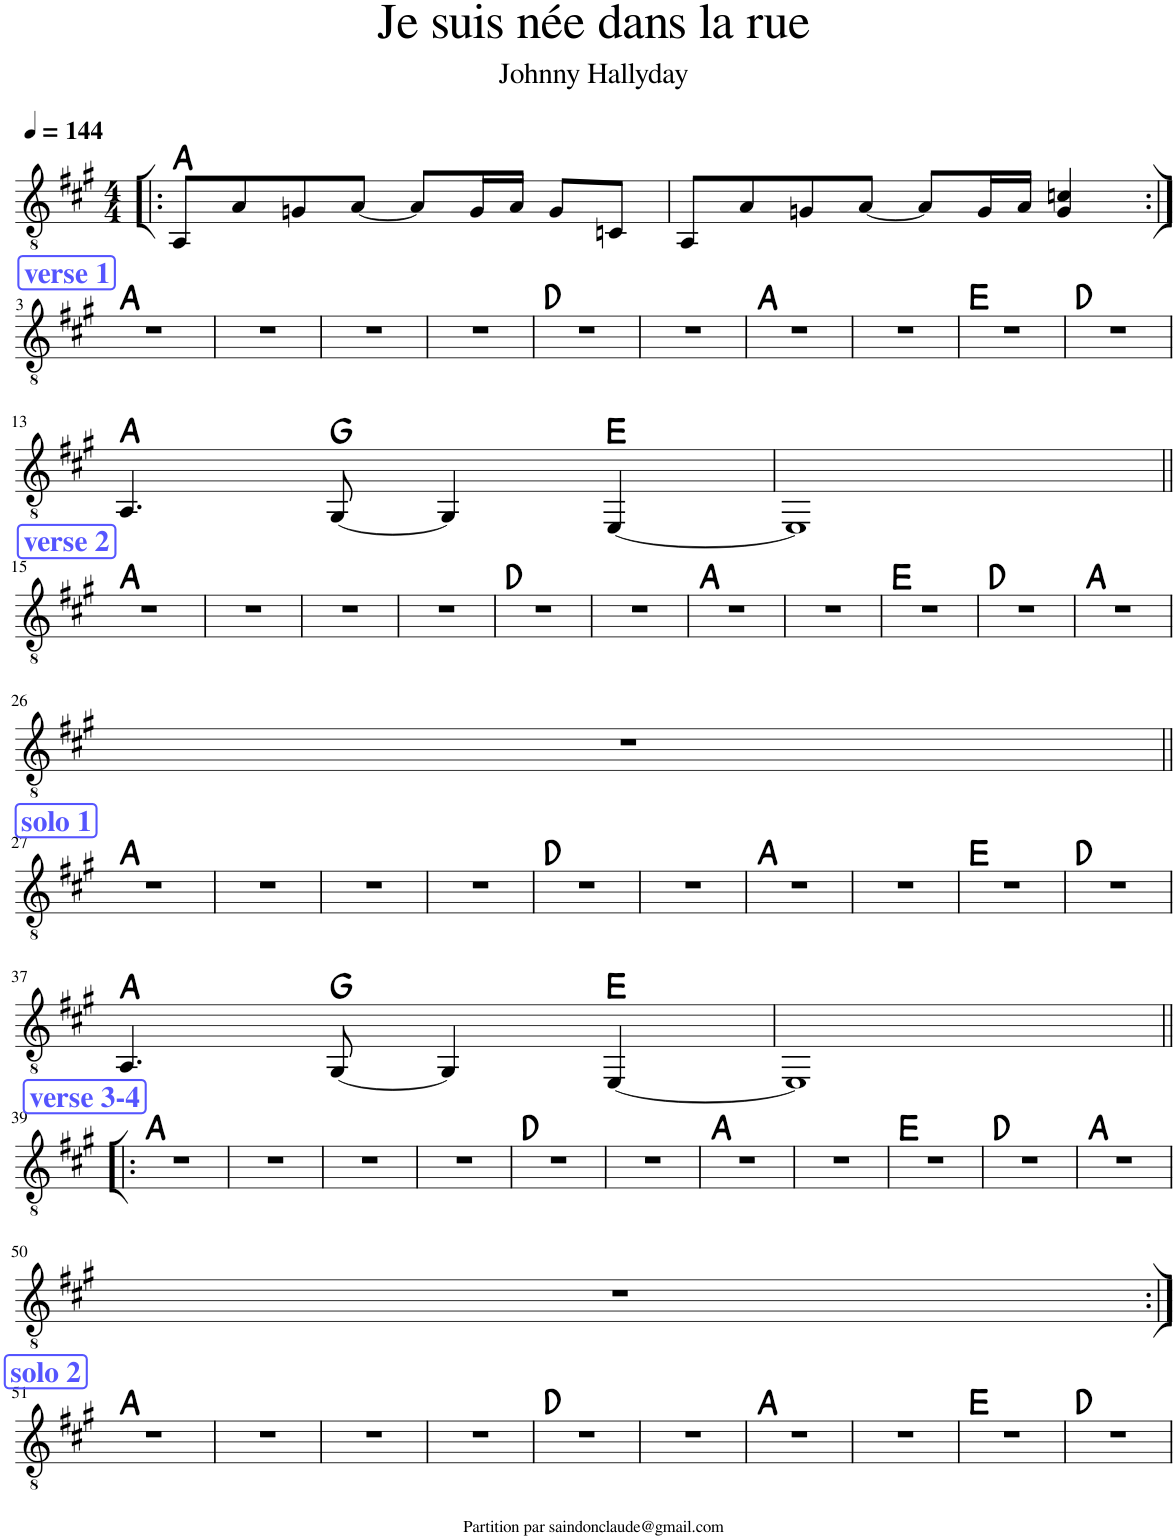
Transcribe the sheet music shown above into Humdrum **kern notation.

**kern	**harte
*part1	*part1
*staff1	*
*I"Classical Guitar	*
*I'Guit.	*
*clefGv2	*
*k[f#c#g#]	*
*M4/4	*
*MM144	*
=1!|:	=1!|:
8AA/L	A:maj
8A/	.
8Gn/	.
[8A/J	.
8A/L]	.
16G/L	.
16A/JJ	.
8G/L	.
8Cn/J	.
=2	=2
8AA/L	.
8A/	.
8Gn/	.
[8A/J	.
8A/L]	.
16G/L	.
16A/JJ	.
4G/ 4cn/	.
!!LO:LB:g=z
!!LO:REH:place=s1:a:B:cj:color=#5555FF:fs=14:t=verse 1
=3:|!	=3:|!
1r	A:maj
=4	=4
1r	.
=5	=5
1r	.
=6	=6
1r	.
=7	=7
1r	D:maj
=8	=8
1r	.
=9	=9
1r	A:maj
=10	=10
1r	.
=11	=11
1r	E:maj
=12	=12
1r	D:maj
!!LO:LB:g=z
=13	=13
4.AA/	A:maj
[8GG#/	G:maj
4GG#/]	.
[4EE/	E:maj
=14	=14
1EE]	.
!!LO:LB:g=z
!!LO:REH:place=s1:a:B:cj:color=#5555FF:fs=14:t=verse 2
=15||	=15||
1r	A:maj
=16	=16
1r	.
=17	=17
1r	.
=18	=18
1r	.
=19	=19
1r	D:maj
=20	=20
1r	.
=21	=21
1r	A:maj
=22	=22
1r	.
=23	=23
1r	E:maj
=24	=24
1r	D:maj
=25	=25
1r	A:maj
!!LO:LB:g=z
=26	=26
1r	.
!!LO:LB:g=z
!!LO:REH:place=s1:a:B:cj:color=#5555FF:fs=14:t=solo 1
=27||	=27||
1r	A:maj
=28	=28
1r	.
=29	=29
1r	.
=30	=30
1r	.
=31	=31
1r	D:maj
=32	=32
1r	.
=33	=33
1r	A:maj
=34	=34
1r	.
=35	=35
1r	E:maj
=36	=36
1r	D:maj
!!LO:LB:g=z
=37	=37
4.AA/	A:maj
[8GG#/	G:maj
4GG#/]	.
[4EE/	E:maj
=38	=38
1EE]	.
!!LO:LB:g=z
!!LO:REH:place=s1:a:B:cj:color=#5555FF:fs=14:t=verse 3-4
=39!|:	=39!|:
1r	A:maj
=40	=40
1r	.
=41	=41
1r	.
=42	=42
1r	.
=43	=43
1r	D:maj
=44	=44
1r	.
=45	=45
1r	A:maj
=46	=46
1r	.
=47	=47
1r	E:maj
=48	=48
1r	D:maj
=49	=49
1r	A:maj
!!LO:LB:g=z
=50	=50
1r	.
!!LO:LB:g=z
!!LO:REH:place=s1:a:B:cj:color=#5555FF:fs=14:t=solo 2
=51:|!	=51:|!
1r	A:maj
=52	=52
1r	.
=53	=53
1r	.
=54	=54
1r	.
=55	=55
1r	D:maj
=56	=56
1r	.
=57	=57
1r	A:maj
=58	=58
1r	.
=59	=59
1r	E:maj
=60	=60
1r	D:maj
=	=
*-	*-
